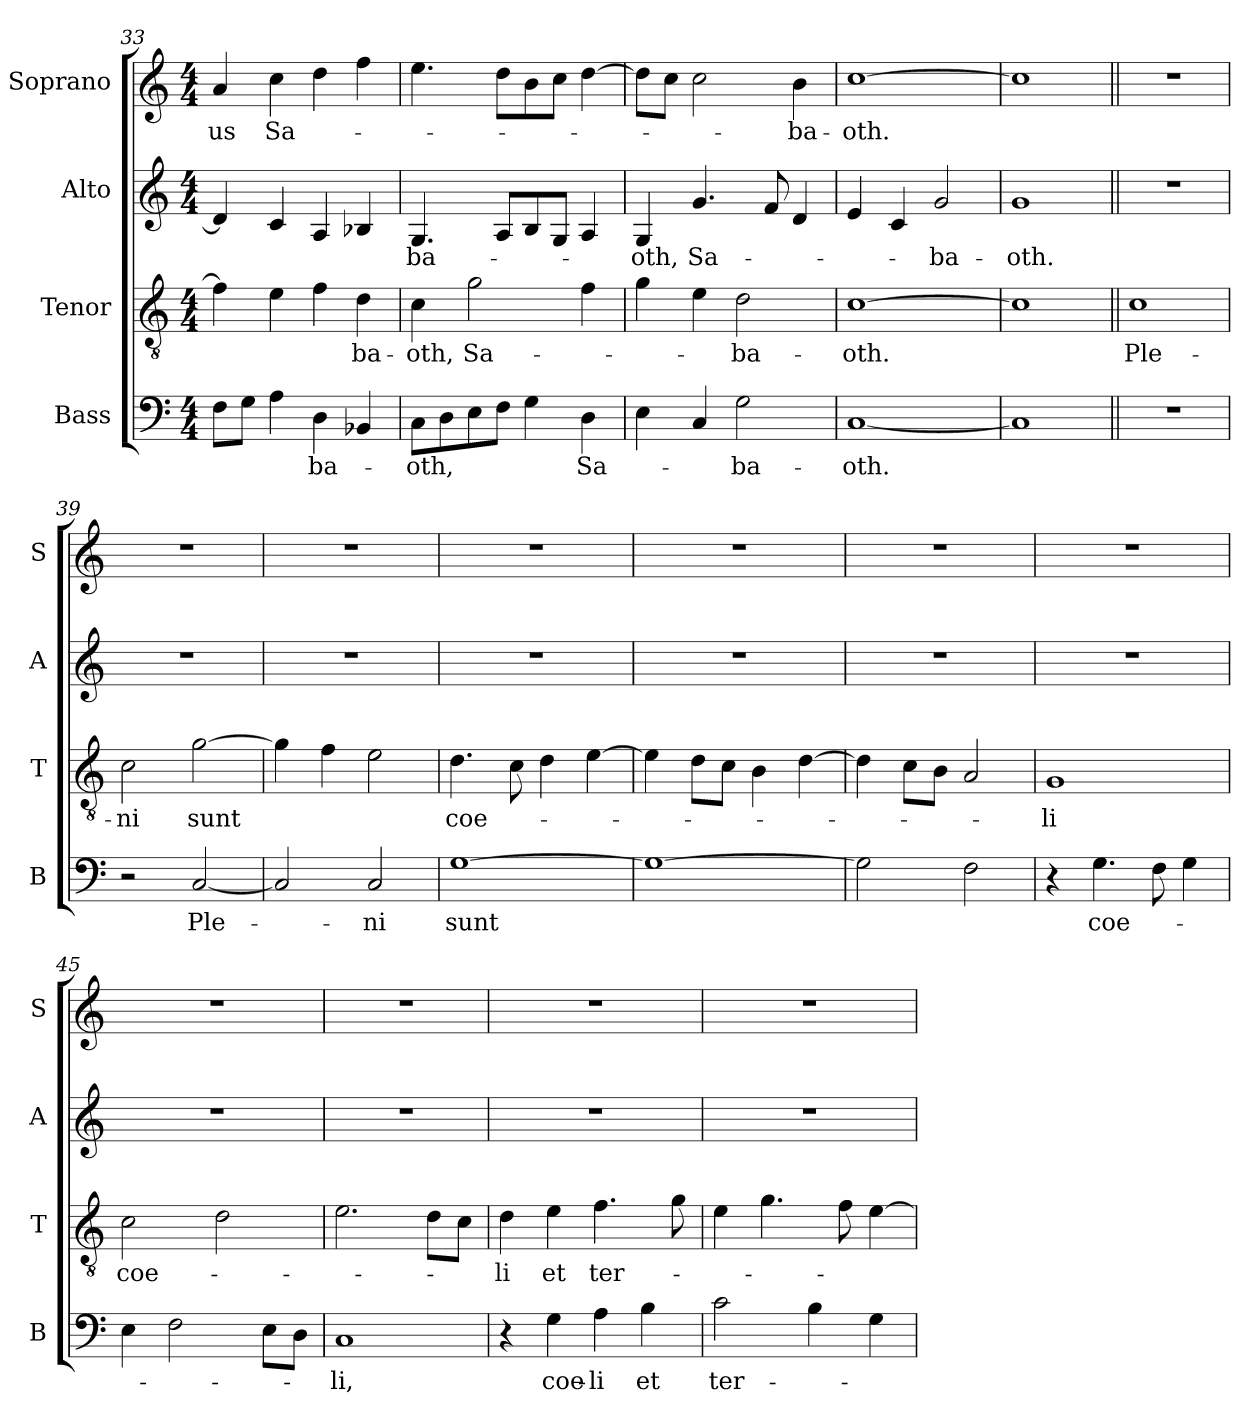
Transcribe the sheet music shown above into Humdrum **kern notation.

**kern	**text	**kern	**text	**kern	**text	**kern	**text
*part4	*part4	*part3	*part3	*part2	*part2	*part1	*part1
*staff4	*staff4	*staff3	*staff3	*staff2	*staff2	*staff1	*staff1
*I"Bass	*	*I"Tenor	*	*I"Alto	*	*I"Soprano	*
*I'B	*	*I'T	*	*I'A	*	*I'S	*
*clefF4	*	*clefGv2	*	*clefG2	*	*clefG2	*
*k[]	*	*k[]	*	*k[]	*	*k[]	*
*C:	*	*C:	*	*C:	*	*C:	*
*M4/4	*	*M4/4	*	*M4/4	*	*M4/4	*
=33	=33	=33	=33	=33	=33	=33	=33
8F\L	.	4f\]	.	4d/]	.	4a/	-us
8G\J	.	.	.	.	.	.	.
4A\	.	4e\	.	4c/	.	4cc\	Sa-
4D\	-ba-	4f\	.	4A/	.	4dd\	.
4BB-X/	.	4d\	-ba-	4B-X/	.	4ff\	.
=34	=34	=34	=34	=34	=34	=34	=34
8C\L	-oth,	4c\	-oth,	4.G/	-ba-	4.ee\	.
8D\	.	.	.	.	.	.	.
8E\	.	2g\	Sa-	.	.	.	.
8F\J	.	.	.	8A/L	.	8dd\L	.
4G\	.	.	.	8B/	.	8b\	.
.	.	.	.	8G/J	.	8cc\J	.
4D\	Sa-	4f\	.	4A/	.	[4dd\	.
=35	=35	=35	=35	=35	=35	=35	=35
4E\	.	4g\	.	4G/	-oth,	8dd\L]	.
.	.	.	.	.	.	8cc\J	.
4C/	.	4e\	.	4.g/	Sa-	2cc\	.
2G\	-ba-	2d\	-ba-	.	.	.	.
.	.	.	.	8f/	.	.	.
.	.	.	.	4d/	.	4b\	-ba-
=36	=36	=36	=36	=36	=36	=36	=36
[1C	-oth.	[1c	-oth.	4e/	.	[1cc	-oth.
.	.	.	.	4c/	.	.	.
.	.	.	.	2g/	-ba-	.	.
!!LO:PB:g=z
=37	=37	=37	=37	=37	=37	=37	=37
1C]	.	1c]	.	1g	-oth.	1cc]	.
=38||	=38||	=38||	=38||	=38||	=38||	=38||	=38||
1r	.	1c	Ple-	1r	.	1r	.
=39	=39	=39	=39	=39	=39	=39	=39
2r	.	2c\	-ni	1r	.	1r	.
[2C/	Ple-	[2g\	sunt	.	.	.	.
=40	=40	=40	=40	=40	=40	=40	=40
2C/]	.	4g\]	.	1r	.	1r	.
.	.	4f\	.	.	.	.	.
2C/	-ni	2e\	.	.	.	.	.
=41	=41	=41	=41	=41	=41	=41	=41
[1G	sunt	4.d\	coe-	1r	.	1r	.
.	.	8c\	.	.	.	.	.
.	.	4d\	.	.	.	.	.
.	.	[4e\	.	.	.	.	.
=42	=42	=42	=42	=42	=42	=42	=42
1G_	.	4e\]	.	1r	.	1r	.
.	.	8d\L	.	.	.	.	.
.	.	8c\J	.	.	.	.	.
.	.	4B\	.	.	.	.	.
.	.	[4d\	.	.	.	.	.
=43	=43	=43	=43	=43	=43	=43	=43
2G\]	.	4d\]	.	1r	.	1r	.
.	.	8c\L	.	.	.	.	.
.	.	8B\J	.	.	.	.	.
2F\	.	2A/	.	.	.	.	.
!!LO:LB:g=z
=44	=44	=44	=44	=44	=44	=44	=44
4r	.	1G	-li	1r	.	1r	.
4.G\	coe-	.	.	.	.	.	.
8F\	.	.	.	.	.	.	.
4G\	.	.	.	.	.	.	.
=45	=45	=45	=45	=45	=45	=45	=45
4E\	.	2c\	coe-	1r	.	1r	.
2F\	.	.	.	.	.	.	.
.	.	2d\	.	.	.	.	.
8E\L	.	.	.	.	.	.	.
8D\J	.	.	.	.	.	.	.
=46	=46	=46	=46	=46	=46	=46	=46
1C	-li,	2.e\	.	1r	.	1r	.
.	.	8d\L	.	.	.	.	.
.	.	8c\J	.	.	.	.	.
=47	=47	=47	=47	=47	=47	=47	=47
4r	.	4d\	-li	1r	.	1r	.
4G\	coe-	4e\	et	.	.	.	.
4A\	-li	4.f\	ter-	.	.	.	.
4B\	et	.	.	.	.	.	.
.	.	8g\	.	.	.	.	.
=48	=48	=48	=48	=48	=48	=48	=48
2c\	ter-	4e\	.	1r	.	1r	.
.	.	4.g\	.	.	.	.	.
4B\	.	.	.	.	.	.	.
.	.	8f\	.	.	.	.	.
4G\	.	[4e\	.	.	.	.	.
=	=	=	=	=	=	=	=
*-	*-	*-	*-	*-	*-	*-	*-
